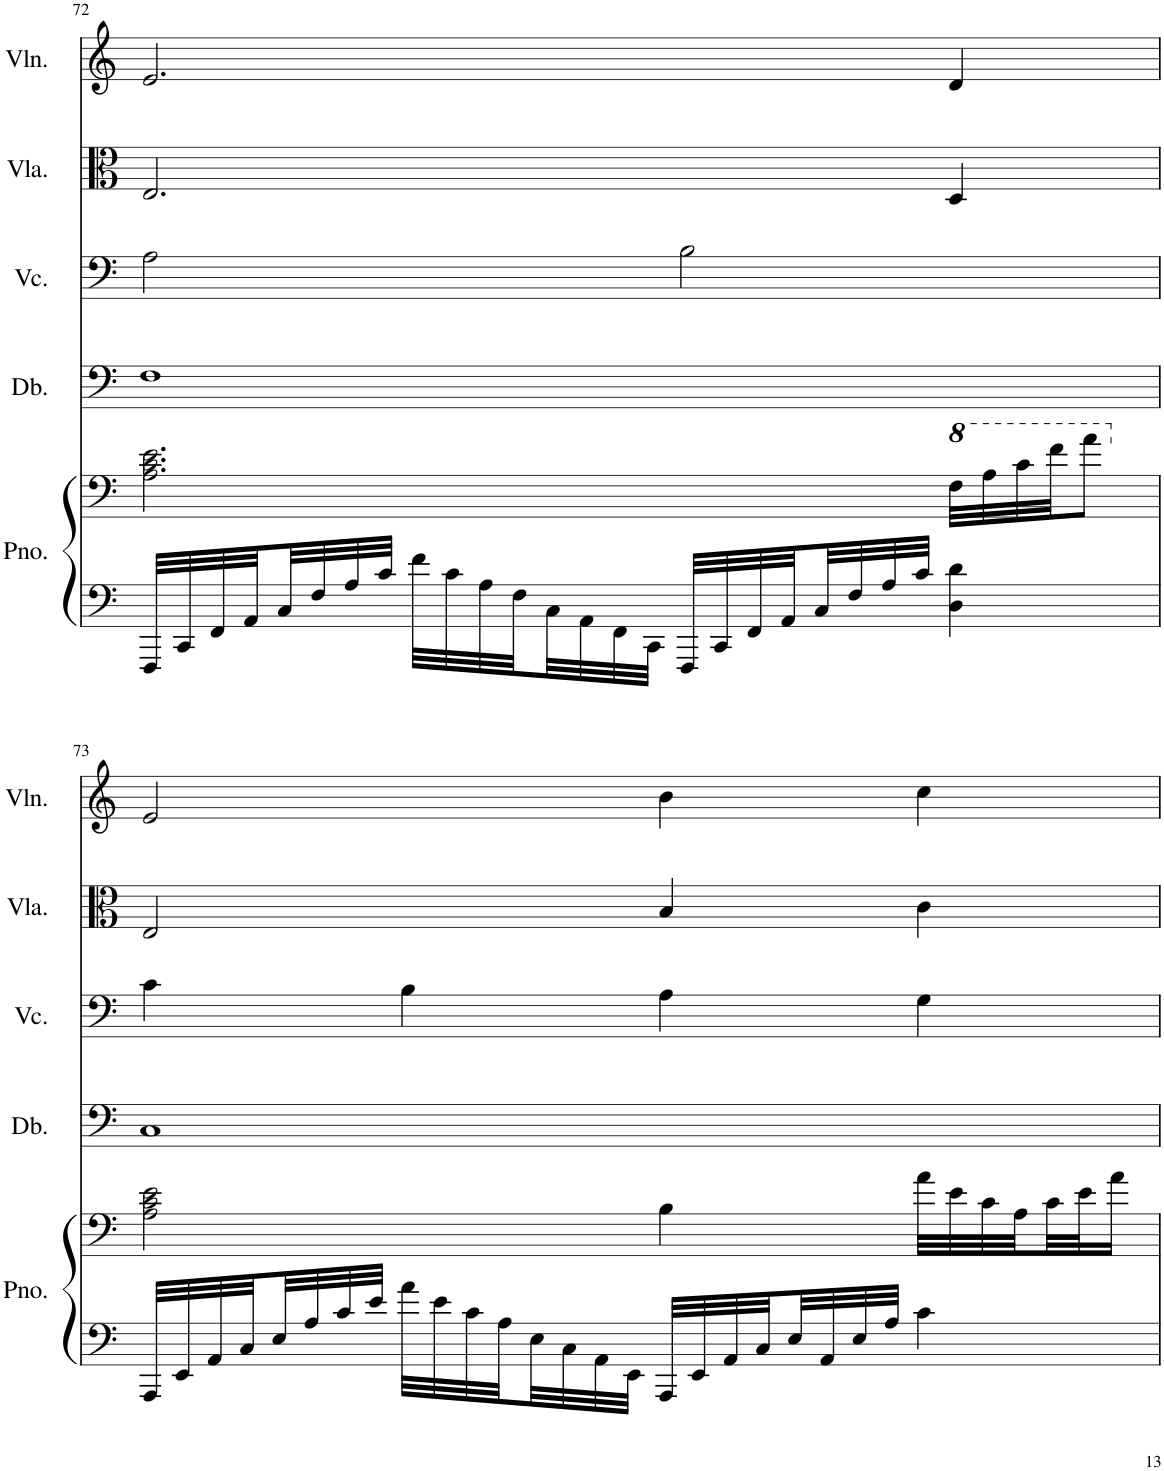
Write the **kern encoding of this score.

**kern	**kern	**kern	**kern	**kern	**kern
*part5	*part5	*part4	*part3	*part2	*part1
*staff6	*staff5	*staff4	*staff3	*staff2	*staff1
*I"Piano	*	*I"Double Bass	*I"Violoncello	*I"Viola	*I"Violin
*I'Pno.	*	*I'Db.	*I'Vc.	*I'Vla.	*I'Vln.
!!LO:PB:g=z
*clefF4	*clefF4	*clefF4	*clefF4	*clefC3	*clefG2
*	*	*Trd7c12	*	*	*
*k[]	*k[]	*k[]	*k[]	*k[]	*k[]
*M4/4	*M4/4	*M4/4	*M4/4	*M4/4	*M4/4
=72	=72	=72	=72	=72	=72
32FFF/LLL	2.A\ 2.c\ 2.e\	1F	2A\	2.E/	2.e/
32CC/	.	.	.	.	.
32FF/	.	.	.	.	.
32AA/	.	.	.	.	.
32C/	.	.	.	.	.
32F/	.	.	.	.	.
32A/	.	.	.	.	.
32c/JJJ	.	.	.	.	.
32f\LLL	.	.	.	.	.
32c\	.	.	.	.	.
32A\	.	.	.	.	.
32F\	.	.	.	.	.
32C\	.	.	.	.	.
32AA\	.	.	.	.	.
32FF\	.	.	.	.	.
32CC\JJJ	.	.	.	.	.
32FFF/LLL	.	.	2B\	.	.
32CC/	.	.	.	.	.
32FF/	.	.	.	.	.
32AA/	.	.	.	.	.
32C/	.	.	.	.	.
32F/	.	.	.	.	.
32A/	.	.	.	.	.
32c/JJJ	.	.	.	.	.
4D\ 4d\	32f\LLL	.	.	4D/	4d/
.	32a\	.	.	.	.
.	32cc\	.	.	.	.
.	32ff\JJ	.	.	.	.
.	8aa\J	.	.	.	.
!!LO:LB:g=z
=73	=73	=73	=73	=73	=73
32AAA/LLL	2A\ 2c\ 2e\	1C	4c\	2E/	2e/
32EE/	.	.	.	.	.
32AA/	.	.	.	.	.
32C/	.	.	.	.	.
32E/	.	.	.	.	.
32A/	.	.	.	.	.
32c/	.	.	.	.	.
32e/JJJ	.	.	.	.	.
32a\LLL	.	.	4B\	.	.
32e\	.	.	.	.	.
32c\	.	.	.	.	.
32A\	.	.	.	.	.
32E\	.	.	.	.	.
32C\	.	.	.	.	.
32AA\	.	.	.	.	.
32EE\JJJ	.	.	.	.	.
32AAA/LLL	4B\	.	4A\	4B/	4b\
32EE/	.	.	.	.	.
32AA/	.	.	.	.	.
32C/	.	.	.	.	.
32E/	.	.	.	.	.
32AA/	.	.	.	.	.
32E/	.	.	.	.	.
32A/JJJ	.	.	.	.	.
4c\	32a\LLL	.	4G\	4c\	4cc\
.	32e\	.	.	.	.
.	32c\	.	.	.	.
.	32A\	.	.	.	.
.	32c\	.	.	.	.
.	32e\J	.	.	.	.
.	16a\JJ	.	.	.	.
=	=	=	=	=	=
*-	*-	*-	*-	*-	*-
